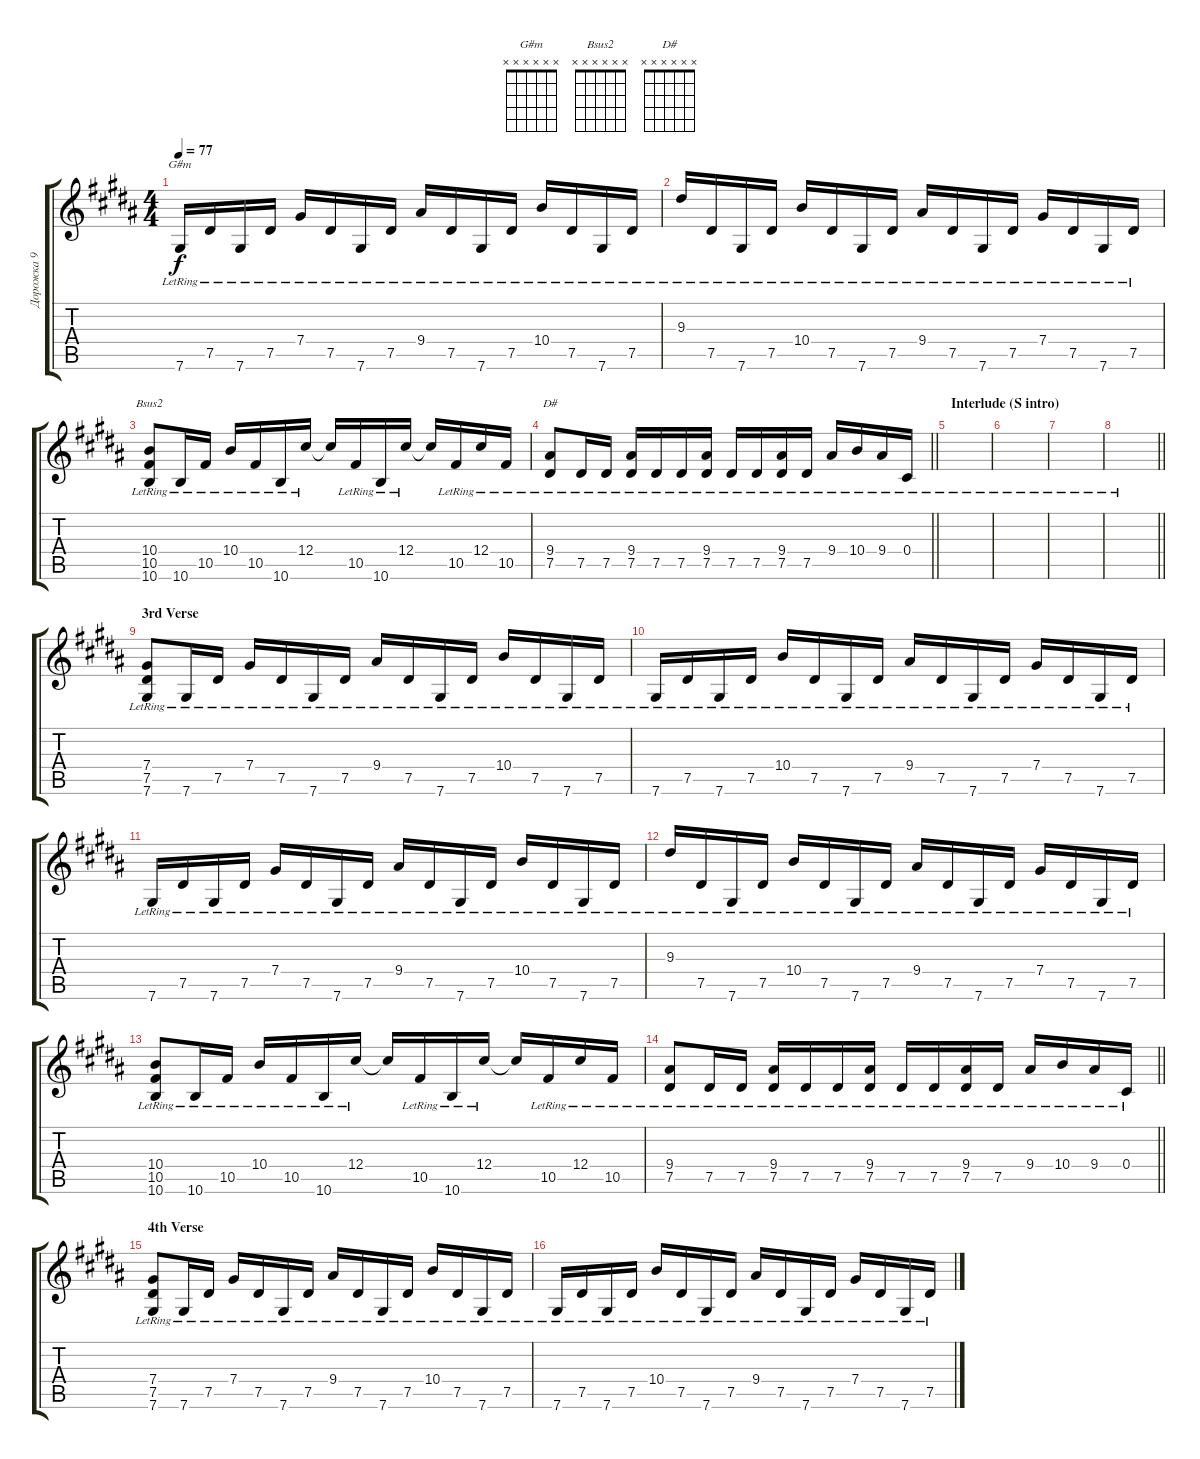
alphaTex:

\track ("Дорожка 9" "Дорожка 9") {instrument acousticguitarsteel}
\staff {score tabs}
\tuning (Eb4 Bb3 Gb3 Db3 Ab2 Db2) {hide}
\chord ("G#m" x x x x x x)
\chord ("Bsus2" x x x x x x)
\chord ("D#" x x x x x x)
\ts (4 4)
\tempo 77
\clef g2
\ks g#minor
7.6{lr}.16{ch "G#m" dy f} 7.5{lr}.16 7.6{lr}.16 7.5{lr}.16 7.4{lr}.16 7.5{lr}.16 7.6{lr}.16 7.5{lr}.16 9.4{lr}.16 7.5{lr}.16 7.6{lr}.16 7.5{lr}.16 10.4{lr}.16 7.5{lr}.16 7.6{lr}.16 7.5{lr}.16 |
9.3{lr}.16 7.5{lr}.16 7.6{lr}.16 7.5{lr}.16 10.4{lr}.16 7.5{lr}.16 7.6{lr}.16 7.5{lr}.16 9.4{lr}.16 7.5{lr}.16 7.6{lr}.16 7.5{lr}.16 7.4{lr}.16 7.5{lr}.16 7.6{lr}.16 7.5{lr}.16 |
(10.4{lr} 10.5{lr} 10.6{lr}).8{ch "Bsus2"} 10.6{lr}.16 10.5{lr}.16 10.4{lr}.16 10.5{lr}.16 10.6{lr}.16 12.4{lr}.16 12.4{t}.16 10.5{lr}.16 10.6{lr}.16 12.4{lr}.16 12.4{t}.16 10.5{lr}.16 12.4{lr}.16 10.5{lr}.16 |
\barLineRight lightlight
(9.4{lr} 7.5{lr}).8{ch "D#"} 7.5{lr}.16 7.5{lr}.16 (9.4{lr} 7.5{lr}).16 7.5{lr}.16 7.5{lr}.16 (9.4{lr} 7.5{lr}).16 7.5{lr}.16 7.5{lr}.16 (9.4{lr} 7.5{lr}).16 7.5{lr}.16 9.4{lr}.16 10.4{lr}.16 9.4{lr}.16 0.4{lr}.16 |
\section ("" "Interlude (Ѕ intro)")
|
|
|
\barLineRight lightlight
|
\section ("" "3rd Verse")
(7.4{lr} 7.5{lr} 7.6{lr}).8 7.6{lr}.16 7.5{lr}.16 7.4{lr}.16 7.5{lr}.16 7.6{lr}.16 7.5{lr}.16 9.4{lr}.16 7.5{lr}.16 7.6{lr}.16 7.5{lr}.16 10.4{lr}.16 7.5{lr}.16 7.6{lr}.16 7.5{lr}.16 |
7.6{lr}.16 7.5{lr}.16 7.6{lr}.16 7.5{lr}.16 10.4{lr}.16 7.5{lr}.16 7.6{lr}.16 7.5{lr}.16 9.4{lr}.16 7.5{lr}.16 7.6{lr}.16 7.5{lr}.16 7.4{lr}.16 7.5{lr}.16 7.6{lr}.16 7.5{lr}.16 |
7.6{lr}.16 7.5{lr}.16 7.6{lr}.16 7.5{lr}.16 7.4{lr}.16 7.5{lr}.16 7.6{lr}.16 7.5{lr}.16 9.4{lr}.16 7.5{lr}.16 7.6{lr}.16 7.5{lr}.16 10.4{lr}.16 7.5{lr}.16 7.6{lr}.16 7.5{lr}.16 |
9.3{lr}.16 7.5{lr}.16 7.6{lr}.16 7.5{lr}.16 10.4{lr}.16 7.5{lr}.16 7.6{lr}.16 7.5{lr}.16 9.4{lr}.16 7.5{lr}.16 7.6{lr}.16 7.5{lr}.16 7.4{lr}.16 7.5{lr}.16 7.6{lr}.16 7.5{lr}.16 |
(10.4{lr} 10.5{lr} 10.6{lr}).8 10.6{lr}.16 10.5{lr}.16 10.4{lr}.16 10.5{lr}.16 10.6{lr}.16 12.4{lr}.16 12.4{t}.16 10.5{lr}.16 10.6{lr}.16 12.4{lr}.16 12.4{t}.16 10.5{lr}.16 12.4{lr}.16 10.5{lr}.16 |
\barLineRight lightlight
(9.4{lr} 7.5{lr}).8 7.5{lr}.16 7.5{lr}.16 (9.4{lr} 7.5{lr}).16 7.5{lr}.16 7.5{lr}.16 (9.4{lr} 7.5{lr}).16 7.5{lr}.16 7.5{lr}.16 (9.4{lr} 7.5{lr}).16 7.5{lr}.16 9.4{lr}.16 10.4{lr}.16 9.4{lr}.16 0.4{lr}.16 |
\section ("" "4th Verse")
(7.4{lr} 7.5{lr} 7.6{lr}).8 7.6{lr}.16 7.5{lr}.16 7.4{lr}.16 7.5{lr}.16 7.6{lr}.16 7.5{lr}.16 9.4{lr}.16 7.5{lr}.16 7.6{lr}.16 7.5{lr}.16 10.4{lr}.16 7.5{lr}.16 7.6{lr}.16 7.5{lr}.16 |
7.6{lr}.16 7.5{lr}.16 7.6{lr}.16 7.5{lr}.16 10.4{lr}.16 7.5{lr}.16 7.6{lr}.16 7.5{lr}.16 9.4{lr}.16 7.5{lr}.16 7.6{lr}.16 7.5{lr}.16 7.4{lr}.16 7.5{lr}.16 7.6{lr}.16 7.5{lr}.16
